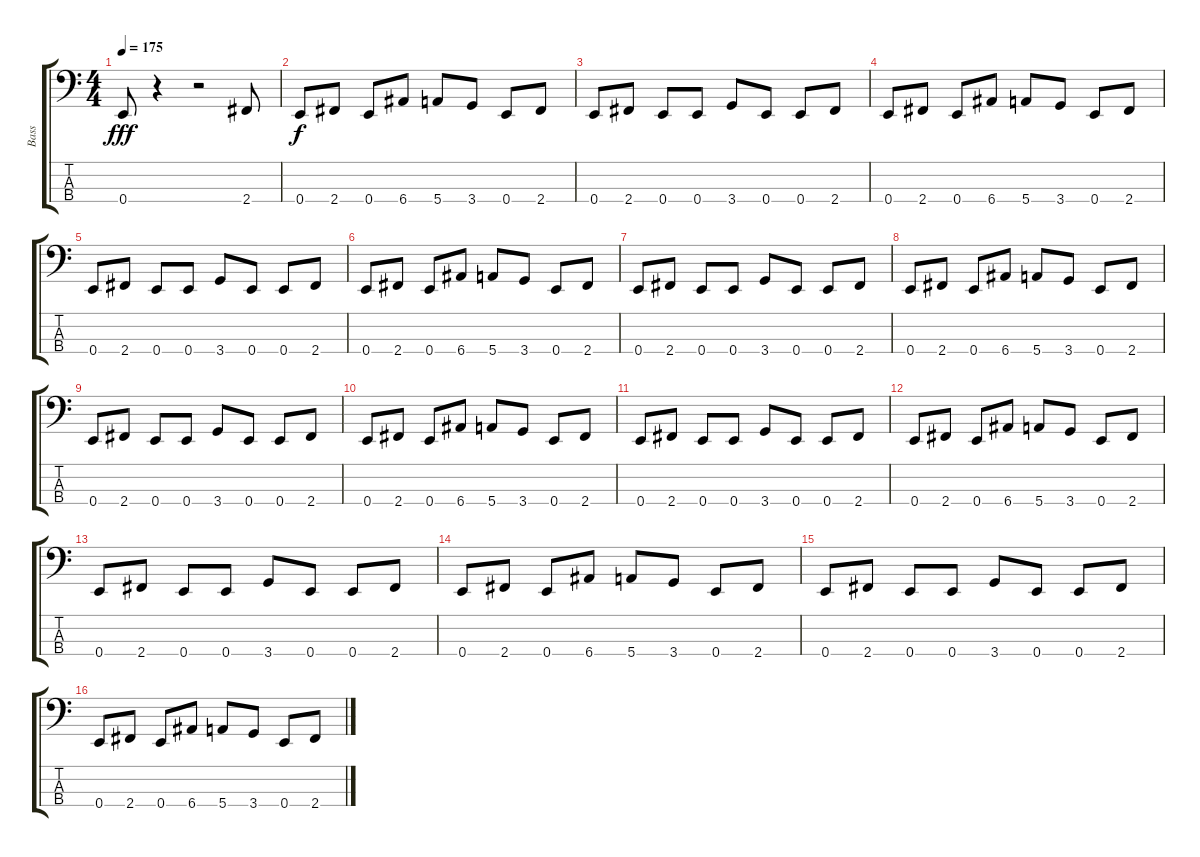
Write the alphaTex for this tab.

\track ("Bass" "Bass") {instrument electricbasspick}
\staff {score tabs}
\tuning (G2 D2 A1 E1) {hide}
\ts (4 4)
\tempo 175
\clef f4
\ks c
0.4.8{dy fff} r.4 r.2 2.4.8 |
0.4.8{dy f} 2.4.8 0.4.8 6.4.8 5.4.8 3.4.8 0.4.8 2.4.8 |
0.4.8 2.4.8 0.4.8 0.4.8 3.4.8 0.4.8 0.4.8 2.4.8 |
0.4.8 2.4.8 0.4.8 6.4.8 5.4.8 3.4.8 0.4.8 2.4.8 |
0.4.8 2.4.8 0.4.8 0.4.8 3.4.8 0.4.8 0.4.8 2.4.8 |
0.4.8 2.4.8 0.4.8 6.4.8 5.4.8 3.4.8 0.4.8 2.4.8 |
0.4.8 2.4.8 0.4.8 0.4.8 3.4.8 0.4.8 0.4.8 2.4.8 |
0.4.8 2.4.8 0.4.8 6.4.8 5.4.8 3.4.8 0.4.8 2.4.8 |
0.4.8 2.4.8 0.4.8 0.4.8 3.4.8 0.4.8 0.4.8 2.4.8 |
0.4.8 2.4.8 0.4.8 6.4.8 5.4.8 3.4.8 0.4.8 2.4.8 |
0.4.8 2.4.8 0.4.8 0.4.8 3.4.8 0.4.8 0.4.8 2.4.8 |
0.4.8 2.4.8 0.4.8 6.4.8 5.4.8 3.4.8 0.4.8 2.4.8 |
0.4.8 2.4.8 0.4.8 0.4.8 3.4.8 0.4.8 0.4.8 2.4.8 |
0.4.8 2.4.8 0.4.8 6.4.8 5.4.8 3.4.8 0.4.8 2.4.8 |
0.4.8 2.4.8 0.4.8 0.4.8 3.4.8 0.4.8 0.4.8 2.4.8 |
0.4.8 2.4.8 0.4.8 6.4.8 5.4.8 3.4.8 0.4.8 2.4.8
